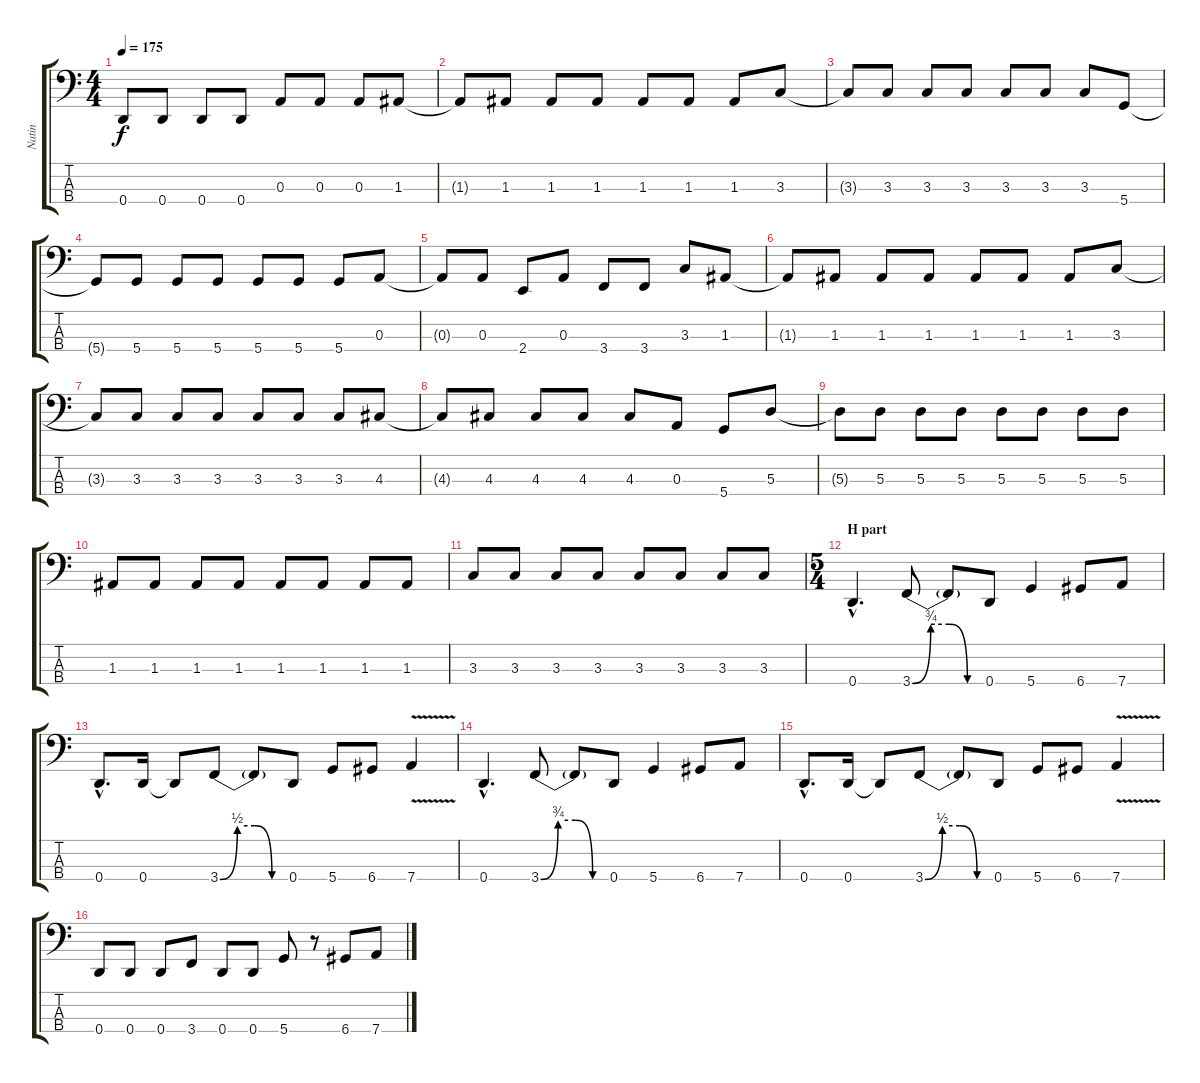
\track ("Natin" "Natin") {instrument electricbasspick}
\staff {score tabs}
\tuning (G2 D2 A1 D1) {hide}
\ts (4 4)
\tempo 175
\clef f4
\ks c
0.4{t}.8{dy f} 0.4.8 0.4.8 0.4.8 0.3.8 0.3.8 0.3.8 1.3.8 |
1.3{t}.8 1.3.8 1.3.8 1.3.8 1.3.8 1.3.8 1.3.8 3.3.8 |
3.3{t}.8 3.3.8 3.3.8 3.3.8 3.3.8 3.3.8 3.3.8 5.4.8 |
5.4{t}.8 5.4.8 5.4.8 5.4.8 5.4.8 5.4.8 5.4.8 0.3.8 |
0.3{t}.8 0.3.8 2.4.8 0.3.8 3.4.8 3.4.8 3.3.8 1.3.8 |
1.3{t}.8 1.3.8 1.3.8 1.3.8 1.3.8 1.3.8 1.3.8 3.3.8 |
3.3{t}.8 3.3.8 3.3.8 3.3.8 3.3.8 3.3.8 3.3.8 4.3.8 |
4.3{t}.8 4.3.8 4.3.8 4.3.8 4.3.8 0.3.8 5.4.8 5.3.8 |
5.3{t}.8 5.3.8 5.3.8 5.3.8 5.3.8 5.3.8 5.3.8 5.3.8 |
1.3.8 1.3.8 1.3.8 1.3.8 1.3.8 1.3.8 1.3.8 1.3.8 |
3.3.8 3.3.8 3.3.8 3.3.8 3.3.8 3.3.8 3.3.8 3.3.8 |
\ts (5 4)
\section ("" "H part")
0.4{hac}.4{d} 3.4{be (custom 0 0 15 3 30 3 45 0 60 0)}.8 3.4{t}.8 0.4.8 5.4.4 6.4.8 7.4.8 |
0.4{hac}.8{d} 0.4.16 0.4{t}.8 3.4{be (custom 0 0 15 2 30 2 45 0 60 0)}.8 3.4{t}.8 0.4.8 5.4.8 6.4.8 7.4{v}.4 |
0.4{hac}.4{d} 3.4{be (custom 0 0 15 3 30 3 45 0 60 0)}.8 3.4{t}.8 0.4.8 5.4.4 6.4.8 7.4.8 |
0.4{hac}.8{d} 0.4.16 0.4{t}.8 3.4{be (custom 0 0 15 2 30 2 45 0 60 0)}.8 3.4{t}.8 0.4.8 5.4.8 6.4.8 7.4{v}.4 |
0.4.8 0.4.8 0.4.8 3.4.8 0.4.8 0.4.8 5.4.8 r.8 6.4.8 7.4.8
